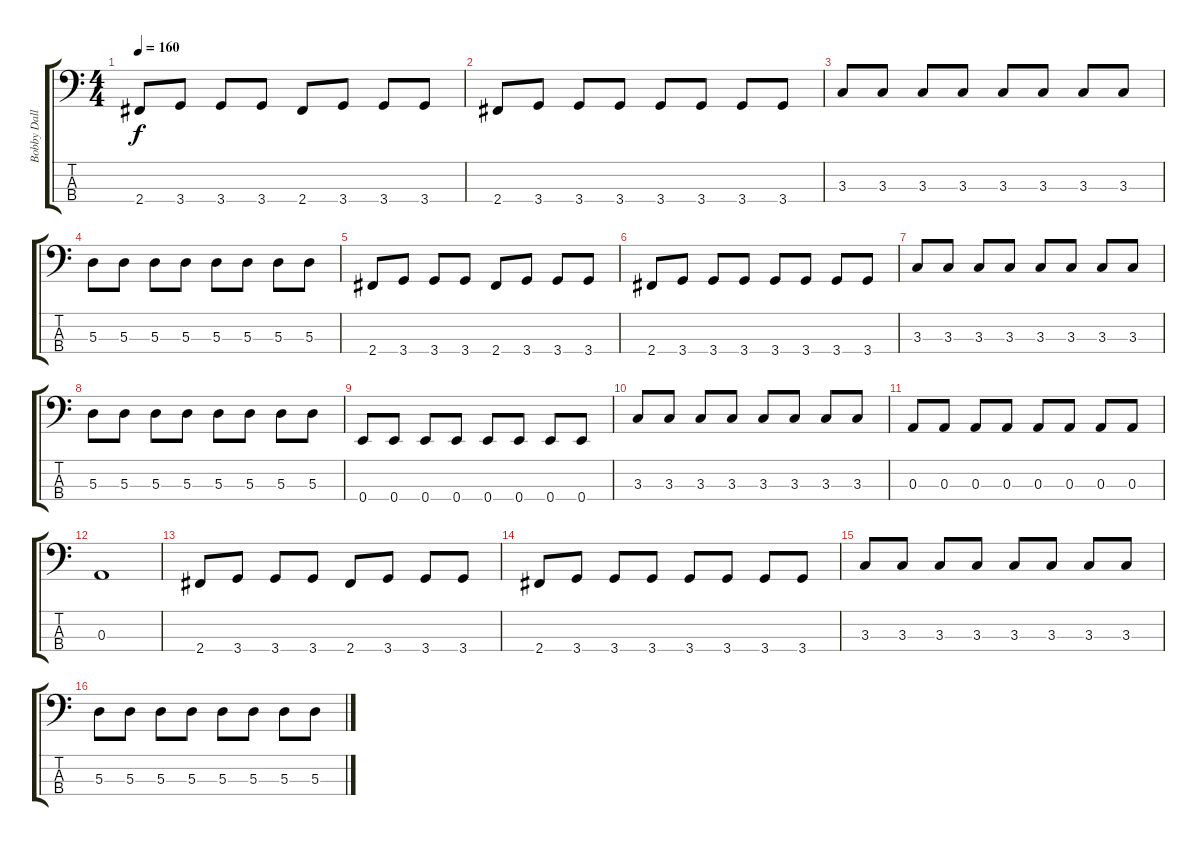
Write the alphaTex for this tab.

\track ("Bobby Dall" "Bobby Dall") {instrument electricbassfinger}
\staff {score tabs}
\tuning (G2 D2 A1 E1) {hide}
\ts (4 4)
\tempo 160
\clef f4
\ks c
2.4.8{dy f} 3.4.8 3.4.8 3.4.8 2.4.8 3.4.8 3.4.8 3.4.8 |
2.4.8 3.4.8 3.4.8 3.4.8 3.4.8 3.4.8 3.4.8 3.4.8 |
3.3.8 3.3.8 3.3.8 3.3.8 3.3.8 3.3.8 3.3.8 3.3.8 |
5.3.8 5.3.8 5.3.8 5.3.8 5.3.8 5.3.8 5.3.8 5.3.8 |
2.4.8 3.4.8 3.4.8 3.4.8 2.4.8 3.4.8 3.4.8 3.4.8 |
2.4.8 3.4.8 3.4.8 3.4.8 3.4.8 3.4.8 3.4.8 3.4.8 |
3.3.8 3.3.8 3.3.8 3.3.8 3.3.8 3.3.8 3.3.8 3.3.8 |
5.3.8 5.3.8 5.3.8 5.3.8 5.3.8 5.3.8 5.3.8 5.3.8 |
0.4.8 0.4.8 0.4.8 0.4.8 0.4.8 0.4.8 0.4.8 0.4.8 |
3.3.8 3.3.8 3.3.8 3.3.8 3.3.8 3.3.8 3.3.8 3.3.8 |
0.3.8 0.3.8 0.3.8 0.3.8 0.3.8 0.3.8 0.3.8 0.3.8 |
0.3.1 |
2.4.8 3.4.8 3.4.8 3.4.8 2.4.8 3.4.8 3.4.8 3.4.8 |
2.4.8 3.4.8 3.4.8 3.4.8 3.4.8 3.4.8 3.4.8 3.4.8 |
3.3.8 3.3.8 3.3.8 3.3.8 3.3.8 3.3.8 3.3.8 3.3.8 |
5.3.8 5.3.8 5.3.8 5.3.8 5.3.8 5.3.8 5.3.8 5.3.8
